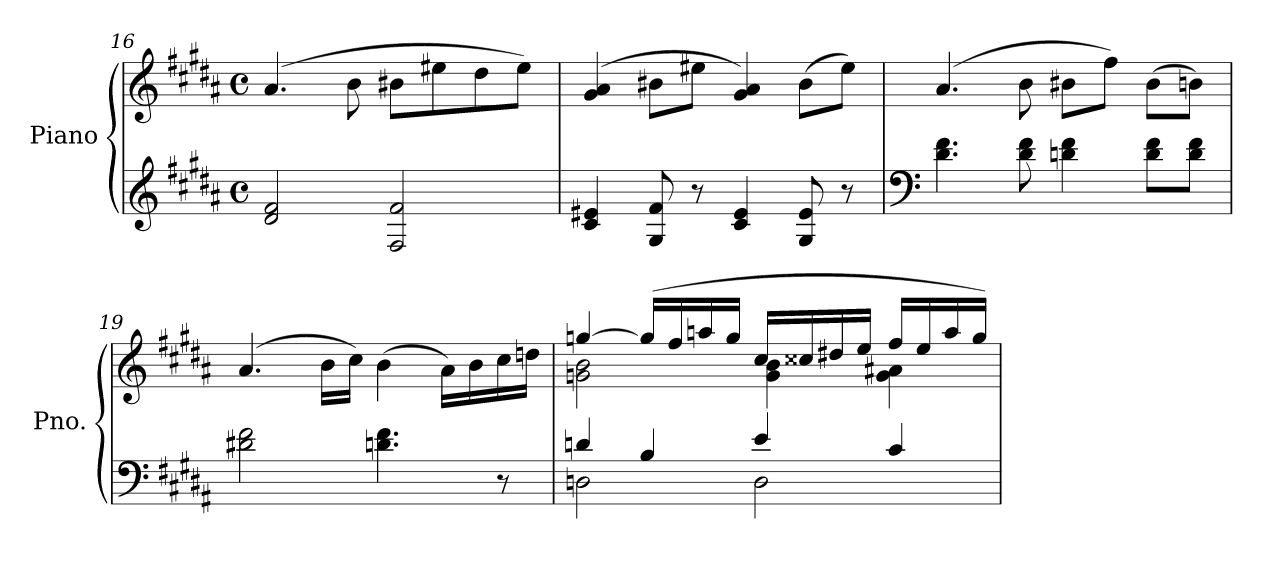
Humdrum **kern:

**kern	**kern
*part1	*part1
*staff2	*staff1
*I"Piano	*
*I'Pno.	*
*clefG2	*clefG2
*k[f#c#g#d#a#]	*k[f#c#g#d#a#]
*M4/4	*M4/4
*met(c)	*met(c)
=16	=16
2d#/ 2f#/	(>4.a#/
.	8b\
2F#/ 2f#/	8b#X\L
.	8ee#X\
.	8dd#\
.	8ee#\J)
!!LO:LB:g=z
=17	=17
4c#/ 4e#X/	(>4g#/ 4a#/
8G#/ 8f#/	8b#X\L
8r	8ee#X\J
4c#/ 4e#/	4g#/ 4a#/)
8G#/ 8e#/	(>8b#\L
8r	8ee#\J)
=18	=18
*clefF4	*
4.d#\ 4.f#\	(>4.a#/
8d#\ 8f#\	8b\
4dn\ 4f#\	8b#X\L
.	8ff#\J)
8d\ 8f#\L	(>8b#\L
8d\ 8f#\J	8bn\J)
=19	=19
2d#X\ 2f#\	(>4.a#/
.	16b\LL
.	16cc#\JJ)
4.dn\ 4.f#\	(>4b\
.	16a#\LL)
.	16b\
8r	16cc#\
.	16ddn\JJ
!!LO:PB:g=z
=20	=20
*^	*^
4dn/	2Dn\	[4ggn/	2gn\ 2b\
4B/	.	(>16gg/LL]	.
.	.	16ff#/	.
.	.	16aan/	.
.	.	16gg/JJ	.
4e/	2D\	16cc#/LL	4g\ 4b\
.	.	16cc##X/	.
.	.	16dd#X/	.
.	.	16ee/JJ	.
4c#/	.	16ff#/LL	4g\ 4a#X\
.	.	16ee/	.
.	.	16aa/	.
.	.	16gg/JJ)	.
*v	*v	*	*
*	*v	*v
=	=
*-	*-
